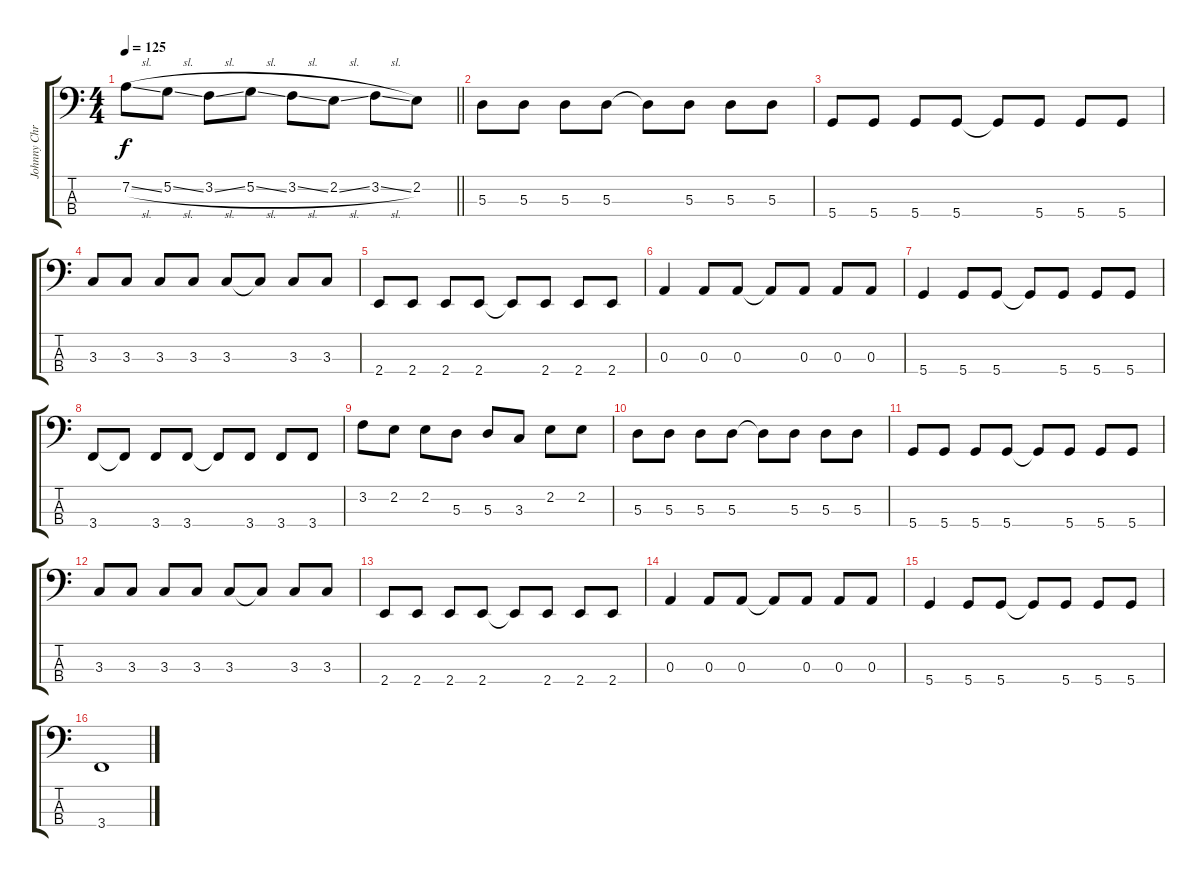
\track ("Johnny Christ" "Johnny Chr") {instrument electricbasspick}
\staff {score tabs}
\tuning (G2 D2 A1 D1) {hide}
\ts (4 4)
\tempo 125
\clef f4
\barLineRight lightlight
\ks c
7.2{sl}.8{dy f} 5.2{sl}.8 3.2{sl}.8 5.2{sl}.8 3.2{sl}.8 2.2{sl}.8 3.2{sl}.8 2.2.8 |
5.3.8 5.3.8 5.3.8 5.3.8 5.3{t}.8 5.3.8 5.3.8 5.3.8 |
5.4.8 5.4.8 5.4.8 5.4.8 5.4{t}.8 5.4.8 5.4.8 5.4.8 |
3.3.8 3.3.8 3.3.8 3.3.8 3.3.8 3.3{t}.8 3.3.8 3.3.8 |
2.4.8 2.4.8 2.4.8 2.4.8 2.4{t}.8 2.4.8 2.4.8 2.4.8 |
0.3.4 0.3.8 0.3.8 0.3{t}.8 0.3.8 0.3.8 0.3.8 |
5.4.4 5.4.8 5.4.8 5.4{t}.8 5.4.8 5.4.8 5.4.8 |
3.4.8 3.4{t}.8 3.4.8 3.4.8 3.4{t}.8 3.4.8 3.4.8 3.4.8 |
3.2.8 2.2.8 2.2.8 5.3.8 5.3.8 3.3.8 2.2.8 2.2.8 |
5.3.8 5.3.8 5.3.8 5.3.8 5.3{t}.8 5.3.8 5.3.8 5.3.8 |
5.4.8 5.4.8 5.4.8 5.4.8 5.4{t}.8 5.4.8 5.4.8 5.4.8 |
3.3.8 3.3.8 3.3.8 3.3.8 3.3.8 3.3{t}.8 3.3.8 3.3.8 |
2.4.8 2.4.8 2.4.8 2.4.8 2.4{t}.8 2.4.8 2.4.8 2.4.8 |
0.3.4 0.3.8 0.3.8 0.3{t}.8 0.3.8 0.3.8 0.3.8 |
5.4.4 5.4.8 5.4.8 5.4{t}.8 5.4.8 5.4.8 5.4.8 |
3.4.1
